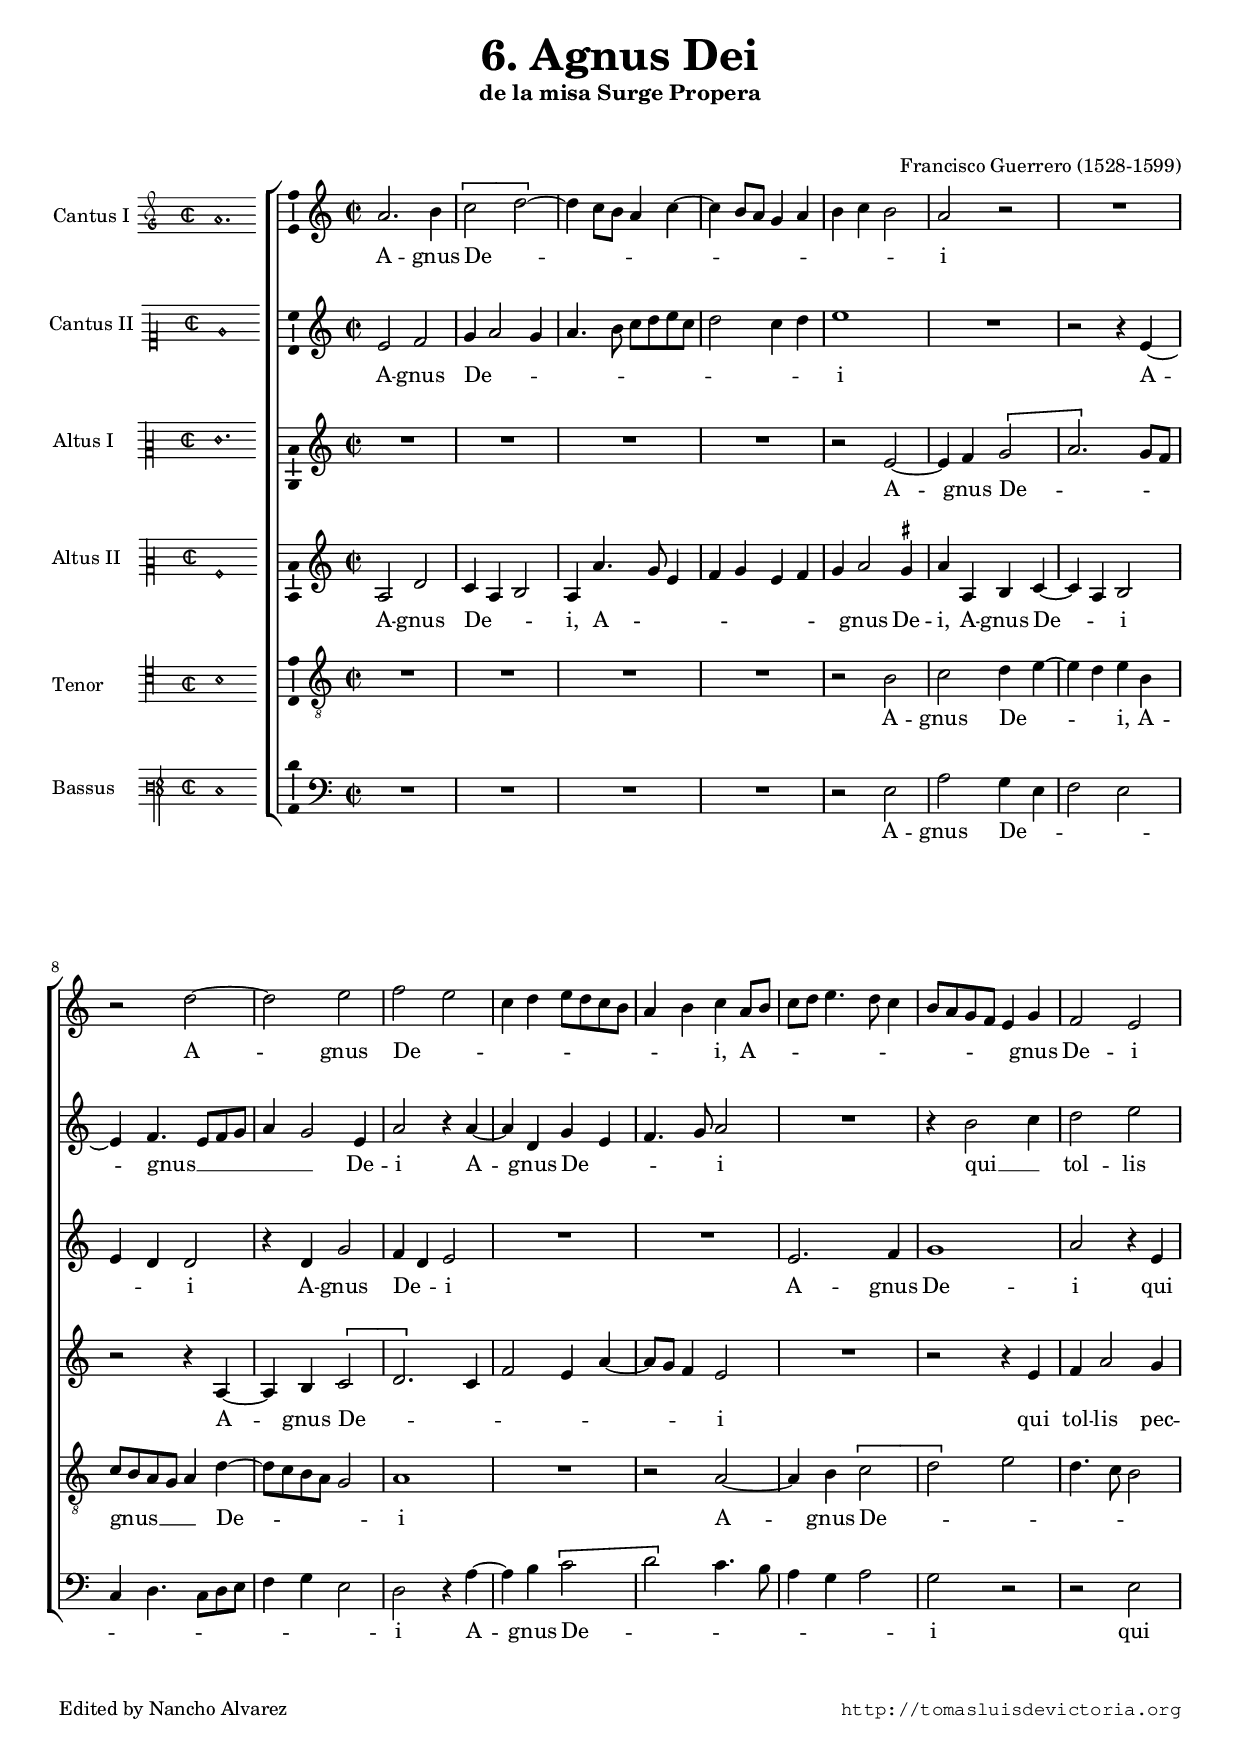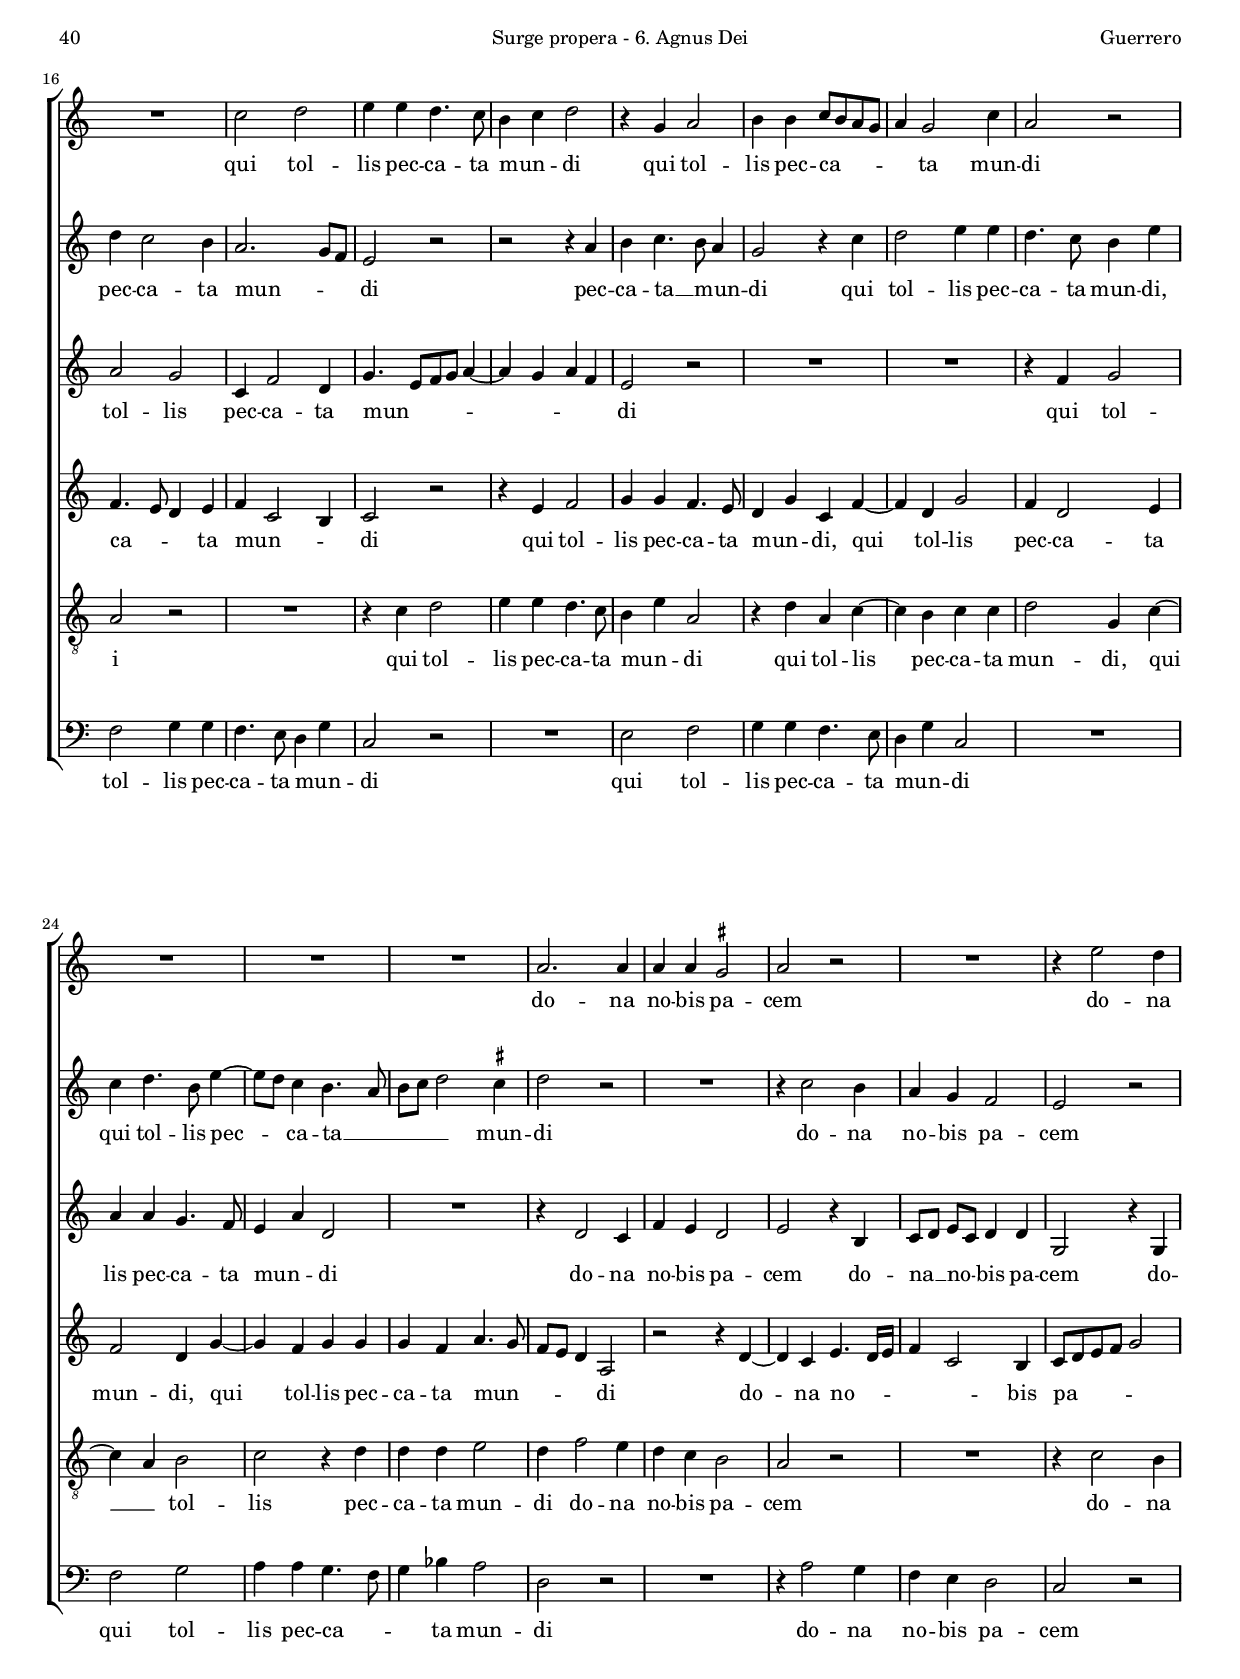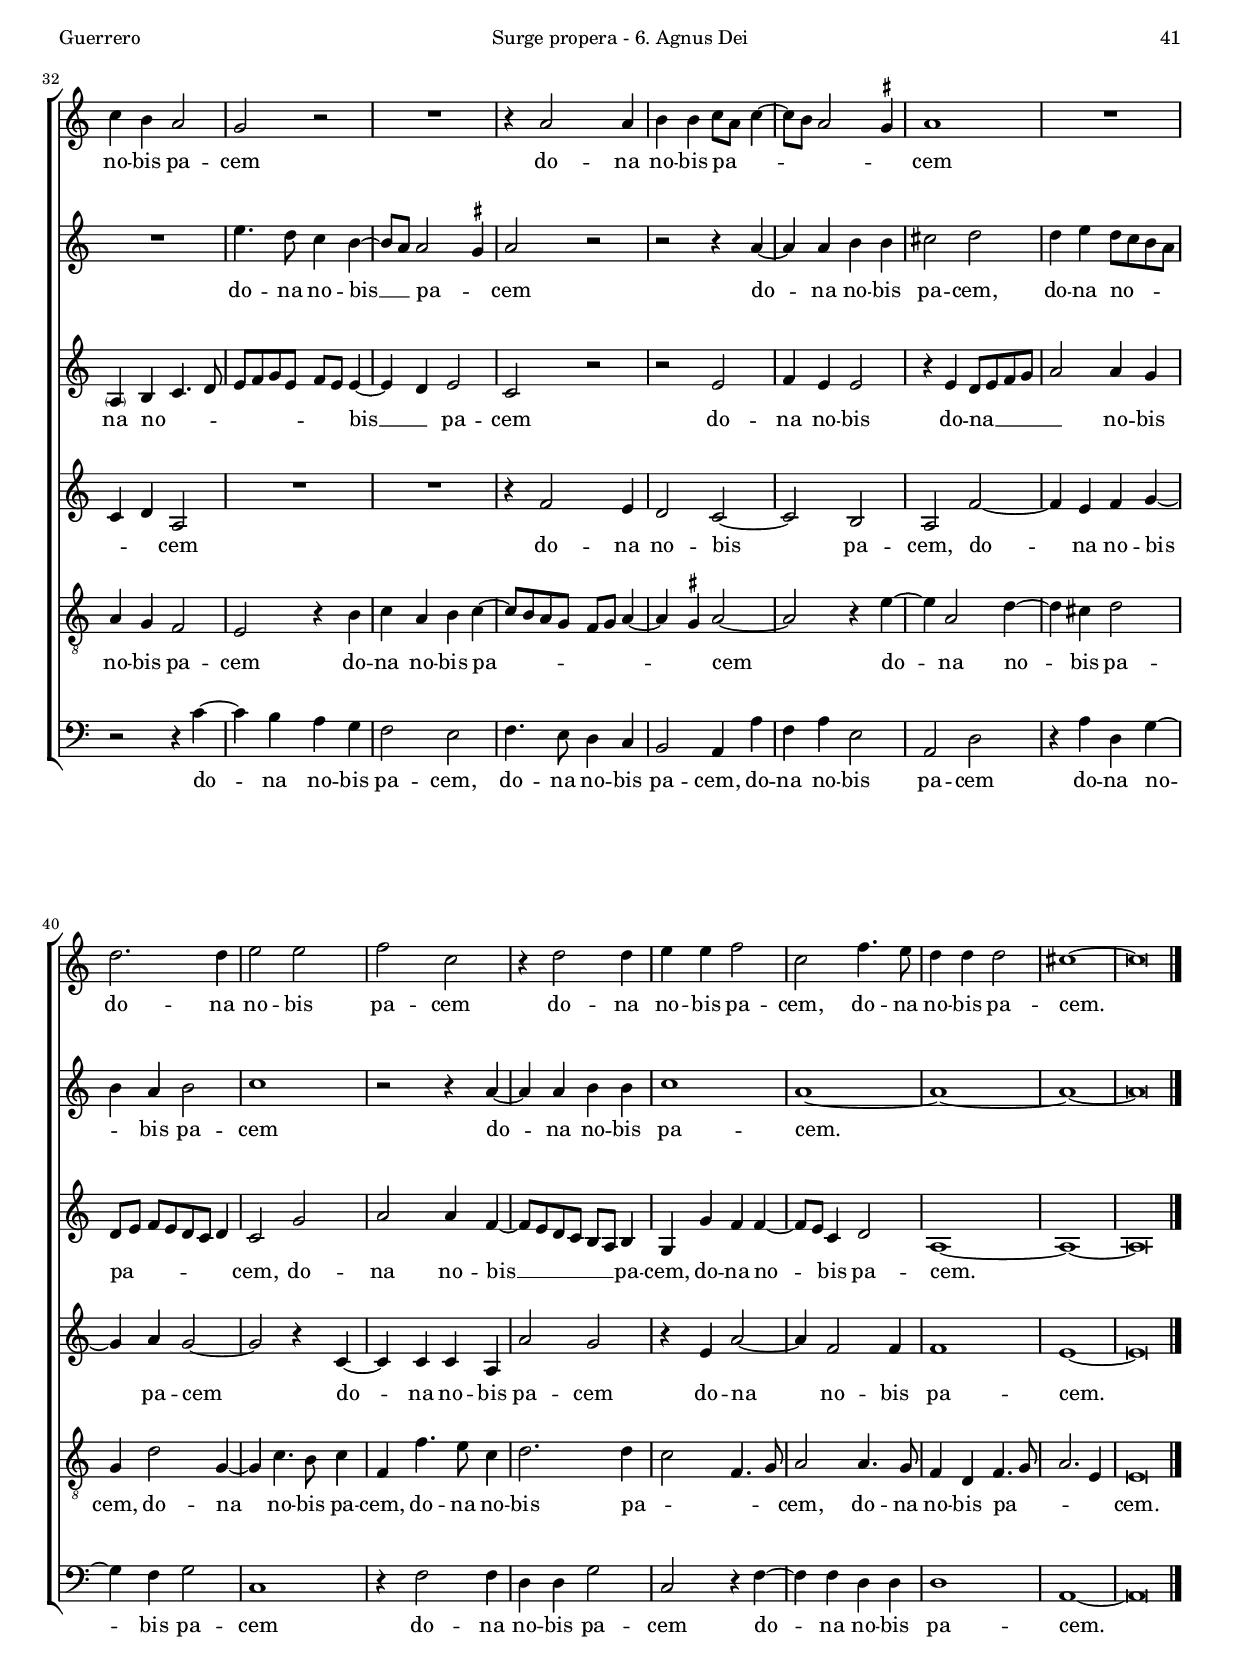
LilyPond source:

\version "2.18.0"

#(set-default-paper-size "a4")
#(set-global-staff-size 16.8)
#(ly:set-option 'point-and-click #f)
%mobile -s12.5 -i2.8

italicas=\override LyricText.font-shape = #'italic
rectas=\override LyricText.font-shape = #'upright
ss=\once \set suggestAccidentals = ##t
incipitwidth = 20
mtempo={\tempo 4 = 100}
mtempob={\tempo 4 = 50}

htitle="Surge propera - 6. Agnus Dei"
hcomposer="Guerrero"

\header {
	title=\markup{\fontsize #3 "6. Agnus Dei"}
	subtitle="de la misa Surge Propera"
	subsubtitle=\markup{\column{" " " "}}
	composer="Francisco Guerrero (1528-1599)"
        pdfauthor=\composer
	%opus="(-)"
	poet=\markup{}
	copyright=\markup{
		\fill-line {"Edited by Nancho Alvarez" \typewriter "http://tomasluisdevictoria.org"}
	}
%	tagline=""
}


global={\key c \major \time 2/2 \skip 1*48 \bar "|." }


cantus={
	a'2. b'4 |
	\[c''2 d'' ~ \] |
	d''4 c''8 b' a'4 c'' ~ |
	c'' b'8 a' g'4 a' |
%5
	b' c'' b'2 |
	a' r |
	R1*4/4 |
	r2 d'' ~ |
	d'' e'' |
%10
	f'' e'' |
	c''4 d'' e''8 d'' c'' b' |
	a'4 b' c'' a'8 b' |
	c'' d'' e''4. d''8 c''4 |
	b'8 a' g' f' e'4 g' |
%15
	f'2 e' |
	R1*4/4 |
	c''2 d'' |
	e''4 e'' d''4. c''8 |
	b'4 c'' d''2 |
%20
	r4 g' a'2 |
	b'4 b' c''8 b' a' g' |
	a'4 g'2 c''4 |
	a'2 r |
	R1*4/4 |
%25
	R1*4/4 |
	R1*4/4 |
	a'2. a'4 |
	a' a' \ss gis'2 |
	a' r |
%30
	R1*4/4 |
	r4 e''2 d''4 |
	c'' b' a'2 |
	g' r |
	R1*4/4 |
%35
	r4 a'2 a'4 |
	b' b' c''8 a' c''4 ~ |
	c''8 b' a'2 \ss gis'4 |
	a'1 |
	R1*4/4 |
%40
	d''2. d''4 |
	e''2 e'' |
	f'' c'' |
	r4 d''2 d''4 |
	e'' e'' f''2 |
%45
	c'' f''4. e''8 |
	d''4 d'' d''2 |
	cis''1 ~ |
	cis''\breve*1/2
}

cantusdos={
	e'2 f' |
	g'4 a'2 g'4 |
	a'4. b'8 c'' d'' e'' c'' |
	d''2 c''4 d'' |
%5
	e''1 |
	R1*4/4 |
	r2 r4 e' ~ |
	e' f'4. e'8 f' g' |
	a'4 g'2 e'4 |
%10
	a'2 r4 a' ~ |
	a' d' g' e' |
	f'4. g'8 a'2 |
	R1*4/4 |
	r4 b'2 c''4 |
%15
	d''2 e'' |
	d''4 c''2 b'4 |
	a'2. g'8 f' |
	e'2 r |
	r r4 a' |
%20
	b' c''4. b'8 a'4 |
	g'2 r4 c'' |
	d''2 e''4 e'' |
	d''4. c''8 b'4 e'' |
	c'' d''4. b'8 e''4 ~ |
%25
	e''8 d'' c''4 b'4. a'8 |
	b' c'' d''2 \ss cis''4 |
	d''2 r |
	R1*4/4 |
	r4 c''2 b'4 |
%30
	a' g' f'2 |
	e' r |
	R1*4/4 |
	e''4. d''8 c''4 b' ~ |
	b'8 a' a'2 \ss gis'4 |
%35
	a'2 r |
	r r4 a' ~ |
	a' a' b' b' |
	cis''2 d'' |
	d''4 e'' d''8 c'' b' a' |
%40
	b'4 a' b'2 |
	c''1 |
	r2 r4 a' ~ |
	a' a' b' b' |
	c''1 |
%45
	a' ~ |
	a' ~ |
	a' ~ |
	a'\breve*1/2
}

altus={
	R1*4/4 |
	R1*4/4 |
	R1*4/4 |
	R1*4/4 |
%5
	r2 e' ~ |
	e'4 f' \[g'2 |
	a'2. \] g'8 f' |
	e'4 d' d'2 |
	r4 d' g'2 |
%10
	f'4 d' e'2 |
	R1*4/4 |
	R1*4/4 |
	e'2. f'4 |
	g'1 |
%15
	a'2 r4 e' |
	a'2 g' |
	c'4 f'2 d'4 |
	g'4. e'8[ f' g'] a'4 ~ |
	a' g' a' f' |
%20
	e'2 r |
	R1*4/4 |
	R1*4/4 |
	r4 f' g'2 |
	a'4 a' g'4. f'8 |
%25
	e'4 a' d'2 |
	R1*4/4 |
	r4 d'2 c'4 |
	f' e' d'2 |
	e' r4 b |
%30
	c'8[ d'] e'[ c'] d'4 d' |
	g2 r4 g |
	<\parenthesize a> b c'4. d'8 |
	e' f' g' e' f' e' e'4 ~ |
	e' d' e'2 |
%35
	c' r |
	r e' |
	f'4 e' e'2 |
	r4 e' d'8 e' f' g' |
	a'2 a'4 g' |
%40
	d'8[ e'] f'[ e' d' c'] d'4 |
	c'2 g' |
	a' a'4 f' ~ |
	f'8 e' d' c' b a b4 |
	g g' f' f' ~ |
%45
	f'8 e' c'4 d'2 |
	a1 ~ |
	a ~ |
	a\breve*1/2
}

altusdos={
	a2 d' |
	c'4 a b2 |
	a4 a'4. g'8 e'4 |
	f' g' e' f' |
%5
	g' a'2 \ss gis'4 |
	a' a b c' ~ |
	c' a b2 |
	r r4 a ~ |
	a b \[c'2 |
%10
	d'2.\] c'4 |
	f'2 e'4 a' ~ |
	a'8 g' f'4 e'2 |
	R1*4/4 |
	r2 r4 e' |
%15
	f' a'2 g'4 |
	f'4. e'8 d'4 e' |
	f' c'2 b4 |
	c'2 r |
	r4 e' f'2 |
%20
	g'4 g' f'4. e'8 |
	d'4 g' c' f' ~ |
	f' d' g'2 |
	f'4 d'2 e'4 |
	f'2 d'4 g' ~ |
%25
	g' f' g' g' |
	g' f' a'4. g'8 |
	f' e' d'4 a2 |
	r r4 d' ~ |
	d' c' e'4. d'16 e' |
%30
	f'4 c'2 b4 |
	c'8 d' e' f' g'2 |
	c'4 d' a2 |
	R1*4/4 |
	R1*4/4 |
%35
	r4 f'2 e'4 |
	d'2 c' ~ |
	c' b |
	a f' ~ |
	f'4 e' f' g' ~ |
%40
	g' a' g'2 ~ |
	g' r4 c' ~ |
	c' c' c' a |
	a'2 g' |
	r4 e' a'2 ~ |
%45
	a'4 f'2 f'4 |
	f'1 |
	e' ~ |
	e'\breve*1/2
}

tenor={
	R1*4/4 |
	R1*4/4 |
	R1*4/4 |
	R1*4/4 |
%5
	r2 b |
	c' d'4 e' ~ |
	e' d' e' b |
	c'8 b a g a4 d' ~ |
	d'8 c' b a g2 |
%10
	a1 |
	R1*4/4 |
	r2 a ~ |
	a4 b \[c'2 |
	d'\] e' |
%15
	d'4. c'8 b2 |
	a r |
	R1*4/4 |
	r4 c' d'2 |
	e'4 e' d'4. c'8 |
%20
	b4 e' a2 |
	r4 d' a c' ~ |
	c' b c' c' |
	d'2 g4 c' ~ |
	c' a b2 |
%25
	c' r4 d' |
	d' d' e'2 |
	d'4 f'2 e'4 |
	d' c' b2 |
	a r |
%30
	R1*4/4 |
	r4 c'2 b4 |
	a g f2 |
	e r4 b |
	c' a b c' ~ |
%35
	c'8 b a g f g a4 ~ |
	a \ss gis a2 ~ |
	a r4 e' ~ |
	e' a2 d'4 ~ |
	d' cis' d'2 |
%40
	g4 d'2 g4 ~ |
	g c'4. b8 c'4 |
	f f'4. e'8 c'4 |
	d'2. d'4 |
	c'2 f4. g8 |
%45
	a2 a4. g8 |
	f4 d f4. g8 |
	a2. e4 |
	e\breve*1/2
}

bassus={
	R1*4/4 |
	R1*4/4 |
	R1*4/4 |
	R1*4/4 |
%5
	r2 e |
	a g4 e |
	f2 e |
	c4 d4. c8 d e |
	f4 g e2 |
%10
	d r4 a ~ |
	a b \[c'2 |
	d'\] c'4. b8 |
	a4 g a2 |
	g r |
%15
	r e |
	f g4 g |
	f4. e8 d4 g |
	c2 r |
	R1*4/4 |
%20
	e2 f |
	g4 g f4. e8 |
	d4 g c2 |
	R1*4/4 |
	f2 g |
%25
	a4 a g4. f8 |
	g4 bes a2 |
	d r |
	R1*4/4 |
	r4 a2 g4 |
%30
	f e d2 |
	c r |
	r r4 c' ~ |
	c' b a g |
	f2 e |
%35
	f4. e8 d4 c |
	b,2 a,4 a |
	f a e2 |
	a, d |
	r4 a d g ~ |
%40
	g f g2 |
	c1 |
	r4 f2 f4 |
	d d g2 |
	c r4 f ~ |
%45
	f f d d |
	d1 |
	a, ~ |
	a,\breve*1/2
}


textocantus=\lyricmode{
A -- gnus De -- _ _ _ _ _ _ _ _ _ _ _ _ _ _ i
A -- _ gnus De -- _ _ _ _ _ _ _ _ _ i,
A -- _ _ _ _ _ _ _ _ _ _ _ gnus De -- i
qui tol -- lis pec -- ca -- ta mun -- _ di
qui tol -- lis pec -- ca -- _ _ _ _ ta mun -- di
do -- na no -- bis pa -- cem
do -- na no -- bis pa -- cem
do -- na no -- bis pa -- _ _ _ _ _ _ cem
do -- na no -- bis pa -- cem
do -- na no -- bis pa -- cem,
do -- na no -- bis pa -- cem. _
}

textocantusdos=\lyricmode{
A -- gnus De -- _ _ _ _ _ _ _ _ _ _ _ i
A -- _ gnus __ _ _ _ _ _ De -- i
A -- _ gnus De -- _ _ _ i
qui __ _ tol -- lis pec -- ca -- ta mun -- _ _ di
pec -- ca -- ta __ _ mun -- di
qui tol -- lis pec -- ca -- ta mun -- di,
qui tol -- lis pec -- _ _ ca -- ta __ _ _ _ _ mun -- di
do -- na no -- bis pa -- cem
do -- na no -- bis __ _ _ pa -- _ cem
do -- _ na no -- bis pa -- cem,
do -- na no -- _ _ _ _ bis pa -- cem
do -- _ na no -- bis pa -- cem. _ _ _ 
}

textoaltus=\lyricmode{
A -- _ gnus De -- _ _ _ _ _ i
A -- gnus De -- _ i
A -- gnus De -- i
qui tol -- lis pec -- ca -- ta mun -- _ _ _ _ _ _ _ _ di
qui tol -- lis pec -- ca -- ta mun -- _ di
do -- na no -- bis pa -- cem
do -- na __ _ no -- _ bis pa -- cem
do -- na no -- _ _ _ _ _ _ _ _ bis __ _ _ pa -- cem
do -- na no -- bis 
do -- na __ _ _ _ _ no -- bis pa -- _ _ _ _ _ _ cem,
do -- na no -- bis __ _ _ _ _ _ _ pa -- cem,
do -- na no -- _ _ bis pa -- cem. _ _ 
}

textoaltusdos=\lyricmode{
A -- gnus De -- _ _ i,
A -- _ _ _ _ _ _ _ gnus De -- i,
A -- gnus De -- _ _ i
A -- _ gnus De -- _ _ _ _ _ _ _ _ i
qui tol -- lis pec -- ca -- _ _ ta mun -- _ _ di
qui tol -- lis pec -- ca -- ta mun -- _ di,
qui _ tol -- lis pec -- ca -- ta mun -- di,
qui _ tol -- lis pec -- ca -- ta mun -- _ _ _ _ di
do -- _ na no -- _ _ _ _ bis pa -- _ _ _ _ _ _ cem
do -- na no -- bis _ pa -- cem,
do -- _ na no -- bis _ pa -- cem _
do -- _ na no -- bis pa -- cem
do -- na _ no -- bis pa -- cem. _ 
}

textotenor=\lyricmode{
A -- gnus De -- _ _ _ i,
A -- gnus __ _ _ _ _ De -- _ _ _ _ _ i
A -- _ gnus De -- _ _ _ _ _ i
qui tol -- lis pec -- ca -- ta mun -- _ di
qui tol -- lis _ pec -- ca -- ta mun -- di,
qui __ _ _ tol -- lis pec -- ca -- ta mun -- di
do -- na no -- bis pa -- cem
do -- na no -- bis pa -- cem
do -- na no -- bis pa -- _ _ _ _ _ _ _ _ _ cem _
do -- _ na no -- _ bis pa -- cem,
do -- na _ no -- bis pa -- cem,
do -- na no -- bis pa -- _ _ _ cem,
do -- na no -- bis pa -- _ _ _ cem.
}

textobassus=\lyricmode{
A -- gnus De -- _ _ _ _ _ _ _ _ _ _ _ i
A -- _ gnus De -- _ _ _ _ _ _ i
qui tol -- lis pec -- ca -- ta mun -- _ di
qui tol -- lis pec -- ca -- ta mun -- _ di
qui tol -- lis pec -- ca -- _ _ ta mun -- di
do -- na no -- bis pa -- cem
do -- _ na no -- bis pa -- cem,
do -- na no -- bis pa -- cem,
do -- na no -- bis pa -- cem
do -- na no -- _ bis pa -- cem
do -- na no -- bis pa -- cem
do -- _ na no -- bis pa -- cem. _
}



incipitcantus=\markup{
	\score{
		{ 
		\set Staff.instrumentName="Cantus I "
		\override NoteHead.style = #'neomensural
		\override Staff.TimeSignature.style = #'neomensural
		\cadenzaOn 
		\clef "petrucci-g"
		\key c \major
		\time 2/2
		a'1.
		} 
	\layout { line-width=\incipitwidth indent = 0 }
	}
}


incipitcantusdos=\markup{
	\score{
		{ 
		\set Staff.instrumentName="Cantus II "
		\override NoteHead.style = #'neomensural
		\override Staff.TimeSignature.style = #'neomensural
		\cadenzaOn 
		\clef "petrucci-c1"
		\key c \major
		\time 2/2
		e'1
		} 
	\layout { line-width=\incipitwidth indent = 0 }
	}
}


incipitaltus=\markup{
	\score{
		{ 
		\set Staff.instrumentName="Altus I    "
		\override NoteHead.style = #'neomensural 
		\override Staff.TimeSignature.style = #'neomensural
		\cadenzaOn 
		\clef "petrucci-c2"
		\key c \major
		\time 2/2
		e'1.
		} 
	\layout { line-width=\incipitwidth indent = 0 }
	}
}


incipitaltusdos=\markup{
	\score{
		{ 
		\set Staff.instrumentName="Altus II   "
		\override NoteHead.style = #'neomensural 
		\override Staff.TimeSignature.style = #'neomensural
		\cadenzaOn 
		\clef "petrucci-c2"
		\key c \major
		\time 2/2
		a1
		} 
	\layout { line-width=\incipitwidth indent = 0 }
	}
}


incipittenor=\markup{
	\score{
		{ 
		\set Staff.instrumentName="Tenor      "
		\override NoteHead.style = #'neomensural 
		\override Staff.TimeSignature.style = #'neomensural
		\cadenzaOn 
		\clef "petrucci-c4"
		\key c \major
		\time 2/2
		b1
		} 
	\layout { line-width=\incipitwidth indent = 0 }
	}
}


incipitbassus=\markup{
	\score{
		{ 
		\set Staff.instrumentName="Bassus    "
		\override NoteHead.style = #'neomensural 
		\override Staff.TimeSignature.style = #'neomensural
		\cadenzaOn 
		\clef "petrucci-f3"
		\key c \major
		\time 2/2
		e1
		} 
	\layout { line-width=\incipitwidth indent = 0 }
	}
}


\score {\transpose c' c'{
\new ChoirStaff<<

	\new Staff <<\global
	\new Voice="v1" {
		\set Staff.instrumentName=\incipitcantus
		\clef "treble"
		\cantus }
	\new Lyrics \lyricsto "v1" {\textocantus }
	>>

        \new Staff <<\global
	\new Voice="v5" {
		\set Staff.instrumentName=\incipitcantusdos
		\clef "treble"
		\cantusdos }
	\new Lyrics \lyricsto "v5" {\textocantusdos }
	>>

	\new Staff <<\global
	\new Voice="v2" {
		\set Staff.instrumentName=\incipitaltus
		\clef "treble"
		\altus }
	\new Lyrics \lyricsto "v2" {\textoaltus }
	>>
	
	\new Staff <<\global
	\new Voice="v6" {
		\set Staff.instrumentName=\incipitaltusdos
		\clef "treble"
		\altusdos }
	\new Lyrics \lyricsto "v6" {\textoaltusdos }
	>>
	
	\new Staff <<\global
	\new Voice="v3" {
		\set Staff.instrumentName=\incipittenor
		\clef "G_8"
		\tenor }
	\new Lyrics \lyricsto "v3" {\textotenor }
	>>

	\new Staff <<\global
	\new Voice="v4" {
		\set Staff.instrumentName=\incipitbassus
		\clef "bass"
		\bassus }
	\new Lyrics \lyricsto "v4" {\textobassus }
	>>
	
>>

	} % transpose

\layout{ 
	\context {\Lyrics 
		\override VerticalAxisGroup.staff-affinity = #UP
		\override VerticalAxisGroup.nonstaff-relatedstaff-spacing =
			#'((basic-distance . 0) (minimum-distance . 0) (padding . 1))
		\override LyricText.font-size = #1.2
		\override LyricHyphen.minimum-distance = #0.5
	}
	\context {\Score 
		tempoHideNote = ##t
		\override BarNumber.padding = #2 
	}
	\context {\Voice 
		melismaBusyProperties = #'()
		%autoBeaming = ##f
	}
	\context {\Staff 
                %\RemoveEmptyStaves
                %\override VerticalAxisGroup.remove-first = ##t
		\override VerticalAxisGroup.staff-staff-spacing =
			#'((basic-distance . 11) (minimum-distance . 0) (padding . 1))
		\consists Ambitus_engraver 
		\override LigatureBracket.padding = #1
	}
}

%\midi { \mtempo }

}


\paper{
	evenHeaderMarkup=\markup  \fill-line { \fromproperty #'page:page-number-string \htitle \hcomposer }
	oddHeaderMarkup= \markup  \fill-line { \on-the-fly #not-first-page \hcomposer \on-the-fly #not-first-page \htitle \on-the-fly #not-first-page \fromproperty #'page:page-number-string }
	%system-count=20
	%page-count = 8
	ragged-last-bottom = ##f
	indent=3.7\cm
	system-system-spacing =
	#'((basic-distance . 20) (minimum-distance . 0) (padding . 5))
	top-system-spacing = % header
	#'((basic-distance . 8) (minimum-distance . 0) (padding . 0))
	last-bottom-spacing = % footer
	#'((basic-distance . 12) (minimum-distance . 0) (padding . 0))


first-page-number=39
}